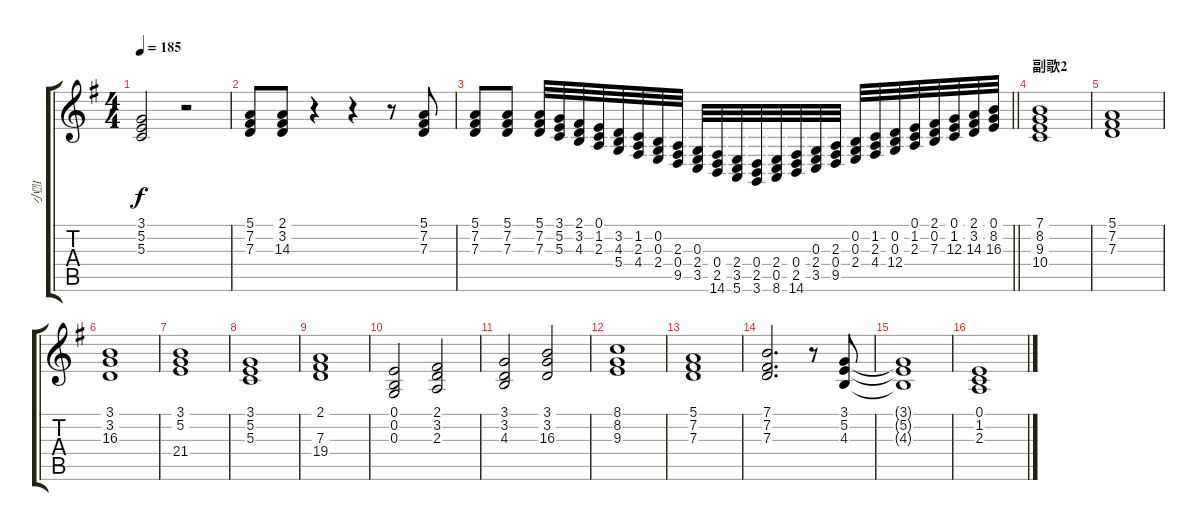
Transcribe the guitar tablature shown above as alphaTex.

\track ("小1" "小1") {instrument vibraphone}
\staff {score tabs}
\tuning (E4 B3 G3 D3 A2 E2) {hide}
\ts (4 4)
\tempo 185
\clef g2
\ks g
(3.1 5.2 5.3).2{dy f} r.2 |
(5.1 7.2 7.3).8 (2.1 3.2 14.3).8 r.4 r.4 r.8 (5.1 7.2 7.3).8 |
\barLineRight lightlight
(5.1 7.2 7.3).8 (5.1 7.2 7.3).8 (5.1 7.2 7.3).32 (3.1 5.2 5.3).32 (2.1 3.2 4.3).32 (0.1 1.2 2.3).32 (3.2 4.3 5.4).32 (1.2 2.3 4.4).32 (0.2 0.3 2.4).32 (2.3 0.4 9.5).32 (0.3 2.4 3.5).32 (0.4 2.5 14.6).32 (2.4 3.5 5.6).32 (0.4 2.5 3.6).32 (2.4 0.5 8.6).32 (0.4 2.5 14.6).32 (0.3 2.4 3.5).32 (2.3 0.4 9.5).32 (0.2 0.3 2.4).32 (1.2 2.3 4.4).32 (0.2 0.3 12.4).32 (0.1 1.2 2.3).32 (2.1 0.2 7.3).32 (0.1 1.2 12.3).32 (2.1 3.2 14.3).32 (0.1 8.2 16.3).32 |
\section ("" "副歌2")
(7.1 8.2 9.3 10.4).1 |
(5.1 7.2 7.3).1 |
(3.1 3.2 16.3).1 |
(3.1 5.2 21.4).1 |
(3.1 5.2 5.3).1 |
(2.1 7.3 19.4).1 |
(0.1 0.2 0.3).2 (2.1 3.2 2.3).2 |
(3.1 3.2 4.3).2 (3.1 3.2 16.3).2 |
(8.1 8.2 9.3).1 |
(5.1 7.2 7.3).1 |
(7.1 7.2 7.3).2{d} r.8{txt ""} (3.1 5.2 4.3).8 |
(3.1{t} 5.2{t} 4.3{t}).1 |
(0.1 1.2 2.3).1
